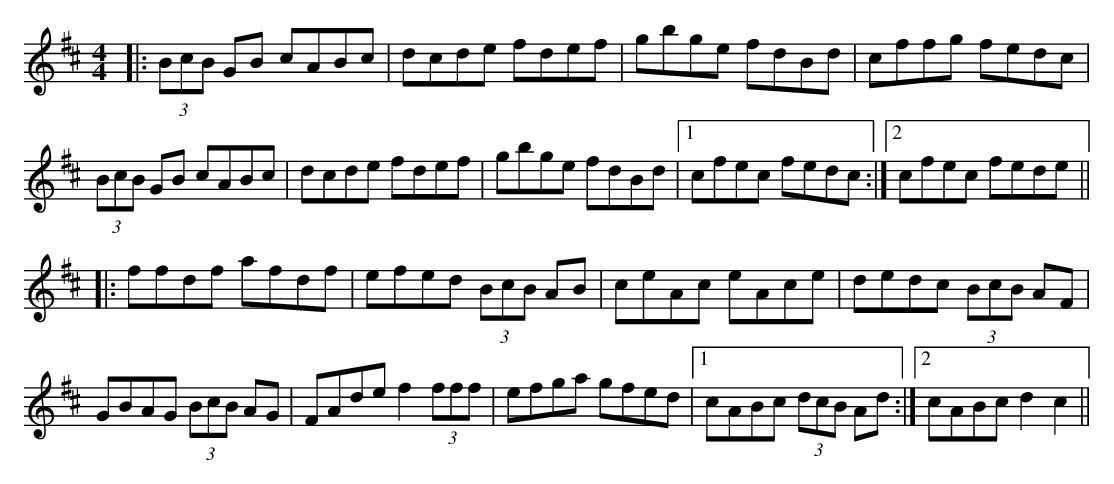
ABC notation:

X:1
M:4/4
K:Bmin
|:(3BcB GB cABc|dcde fdef|gbge fdBd|cffg fedc|
(3BcB GB cABc|dcde fdef|gbge fdBd|1 cfec fedc:|2 cfec fede||
|:ffdf afdf|efed (3BcB AB|ceAc eAce|dedc (3BcB AF|
GBAG (3BcB AG|FAde f2(3fff|efga gfed|1 cABc (3dcB Ad:|2 cABc d2c2||
